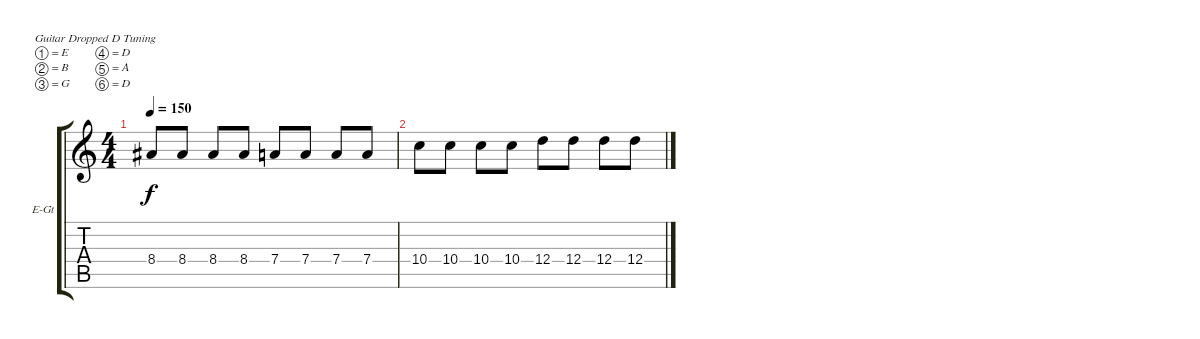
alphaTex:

\defaultSystemsLayout 4
\bracketExtendMode groupsimilarinstruments
\firstSystemTrackNameOrientation horizontal
\otherSystemsTrackNameOrientation horizontal
\track ("Electric Guitar" "E-Gt") {mute instrument distortionguitar}
\staff {score tabs}
\tuning (E4 B3 G3 D3 A2 D2)
\ts (4 4)
\tempo 150
\clef g2
\scale
0.333333
\ks c
8.4.8{dy f} 8.4.8 8.4.8 8.4.8 7.4.8 7.4.8 7.4.8 7.4.8 |
\scale
0.333333 10.4.8 10.4.8 10.4.8 10.4.8 12.4.8 12.4.8 12.4.8 12.4.8 |
\scale
0.333333 |
\scale
0.333333 |
\scale
0.333333 |
\scale
0.333333 |
\scale
0.333333 |
\scale
0.333333 |
\scale
0.333333 |
\scale
0.333333 |
\scale
0.333333 |
\scale
0.333333 |
\scale
0.333333 |
\scale
0.333333 |
\scale
0.333333 |
\scale
0.333333
